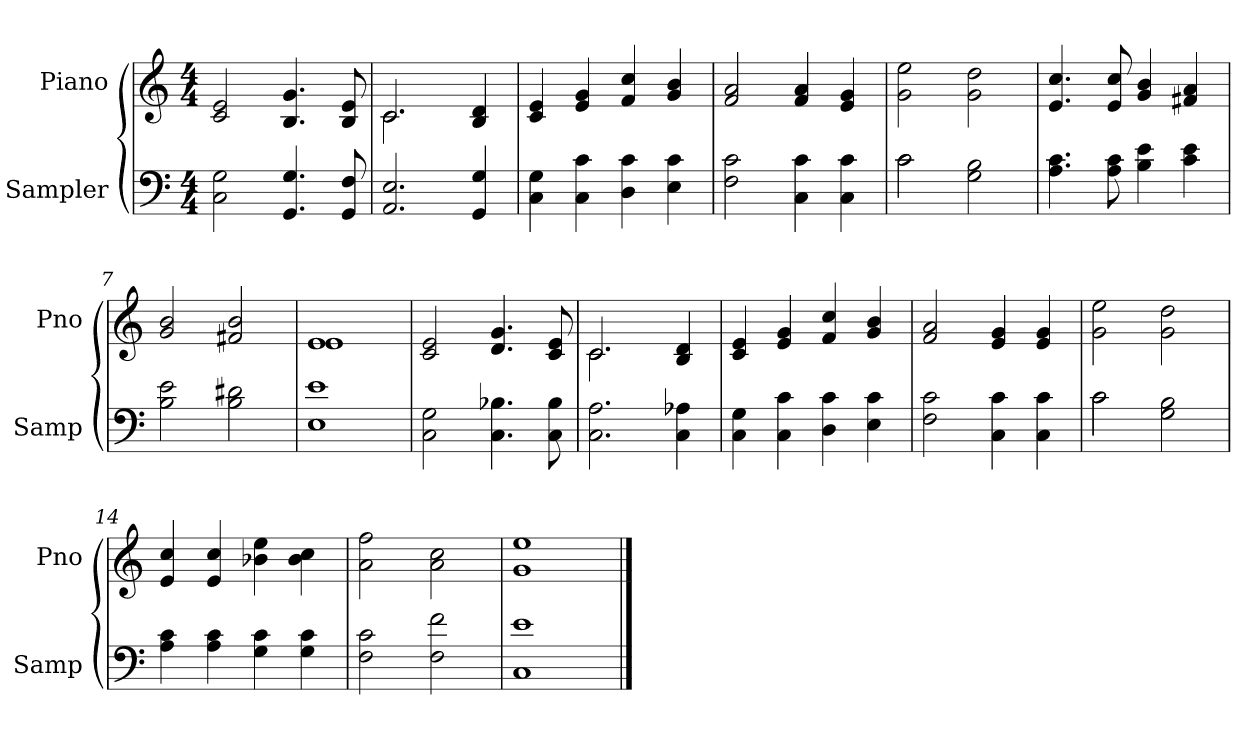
**kern	**kern
*part2	*part1
*staff2	*staff1
*I"Sampler	*I"Piano
*I'Samp	*I'Pno
*clefF4	*clefG2
*M4/4	*M4/4
=1	=1
2C 2G	2c 2e
4.GG 4.G	4.B 4.g
8GG 8F	8B 8e
=2	=2
*	*^
2.AA 2.E	2.c/	2.c
4GG 4G	4B 4d	4ryy
*	*v	*v
=3	=3
4C 4G	4c 4e
4C 4c	4e 4g
4D 4c	4f 4cc
4E 4c	4g 4b
=4	=4
2F 2c	2f 2a
4C 4c	4f 4a
4C 4c	4e 4g
=5	=5
*^	*
2c\	2c	2g 2ee
2G 2B	2ryy	2g 2dd
*v	*v	*
=6	=6
4.A 4.c	4.e 4.cc
8A 8c	8e 8cc
4B 4e	4g 4b
4c 4e	4f#X 4a
=7	=7
2B 2e	2g 2b
2B 2d#X	2f#X 2b
=8	=8
*	*^
1E 1e	1e/	1e
*	*v	*v
=9	=9
2C 2G	2c 2e
4.C 4.B-X	4.d 4.g
8C 8B-	8c 8e
=10	=10
*	*^
2.C 2.A	2.c/	2.c
4C 4A-X	4B 4d	4ryy
*	*v	*v
=11	=11
4C 4G	4c 4e
4C 4c	4e 4g
4D 4c	4f 4cc
4E 4c	4g 4b
=12	=12
2F 2c	2f 2a
4C 4c	4e 4g
4C 4c	4e 4g
=13	=13
*^	*
2c\	2c	2g 2ee
2G 2B	2ryy	2g 2dd
*v	*v	*
=14	=14
4A 4c	4e 4cc
4A 4c	4e 4cc
4G 4c	4b-X 4ee
4G 4c	4b- 4cc
=15	=15
2F 2c	2a 2ff
2F 2f	2a 2cc
=16	=16
1C 1e	1g 1ee
==	==
*-	*-
